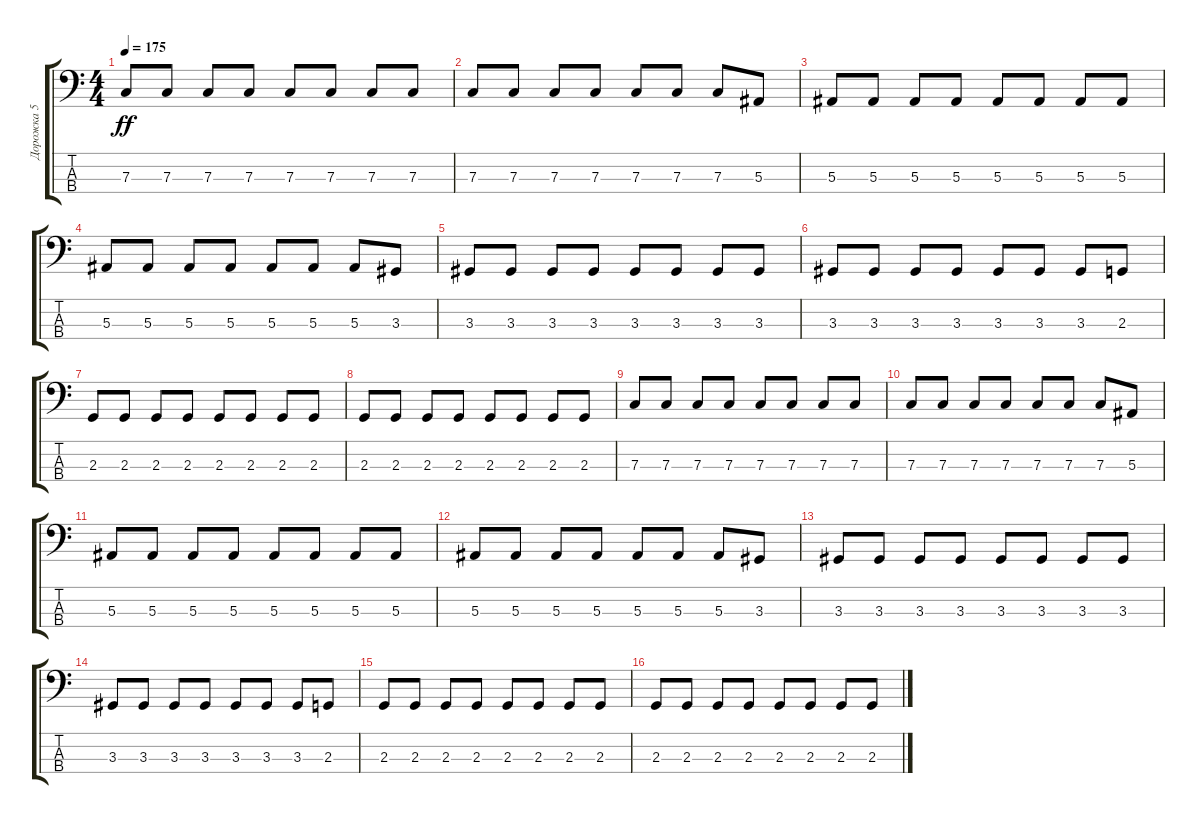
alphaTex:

\track ("Дорожка 5" "Дорожка 5") {instrument electricbassfinger}
\staff {score tabs}
\tuning (Eb2 Bb1 F1 C1) {hide}
\ts (4 4)
\tempo 175
\clef f4
\ks c
7.3.8{dy ff} 7.3.8 7.3.8 7.3.8 7.3.8 7.3.8 7.3.8 7.3.8 |
7.3.8 7.3.8 7.3.8 7.3.8 7.3.8 7.3.8 7.3.8 5.3.8 |
5.3.8 5.3.8 5.3.8 5.3.8 5.3.8 5.3.8 5.3.8 5.3.8 |
5.3.8 5.3.8 5.3.8 5.3.8 5.3.8 5.3.8 5.3.8 3.3.8 |
3.3.8 3.3.8 3.3.8 3.3.8 3.3.8 3.3.8 3.3.8 3.3.8 |
3.3.8 3.3.8 3.3.8 3.3.8 3.3.8 3.3.8 3.3.8 2.3.8 |
2.3.8 2.3.8 2.3.8 2.3.8 2.3.8 2.3.8 2.3.8 2.3.8 |
2.3.8 2.3.8 2.3.8 2.3.8 2.3.8 2.3.8 2.3.8 2.3.8 |
7.3.8 7.3.8 7.3.8 7.3.8 7.3.8 7.3.8 7.3.8 7.3.8 |
7.3.8 7.3.8 7.3.8 7.3.8 7.3.8 7.3.8 7.3.8 5.3.8 |
5.3.8 5.3.8 5.3.8 5.3.8 5.3.8 5.3.8 5.3.8 5.3.8 |
5.3.8 5.3.8 5.3.8 5.3.8 5.3.8 5.3.8 5.3.8 3.3.8 |
3.3.8 3.3.8 3.3.8 3.3.8 3.3.8 3.3.8 3.3.8 3.3.8 |
3.3.8 3.3.8 3.3.8 3.3.8 3.3.8 3.3.8 3.3.8 2.3.8 |
2.3.8 2.3.8 2.3.8 2.3.8 2.3.8 2.3.8 2.3.8 2.3.8 |
2.3.8 2.3.8 2.3.8 2.3.8 2.3.8 2.3.8 2.3.8 2.3.8
